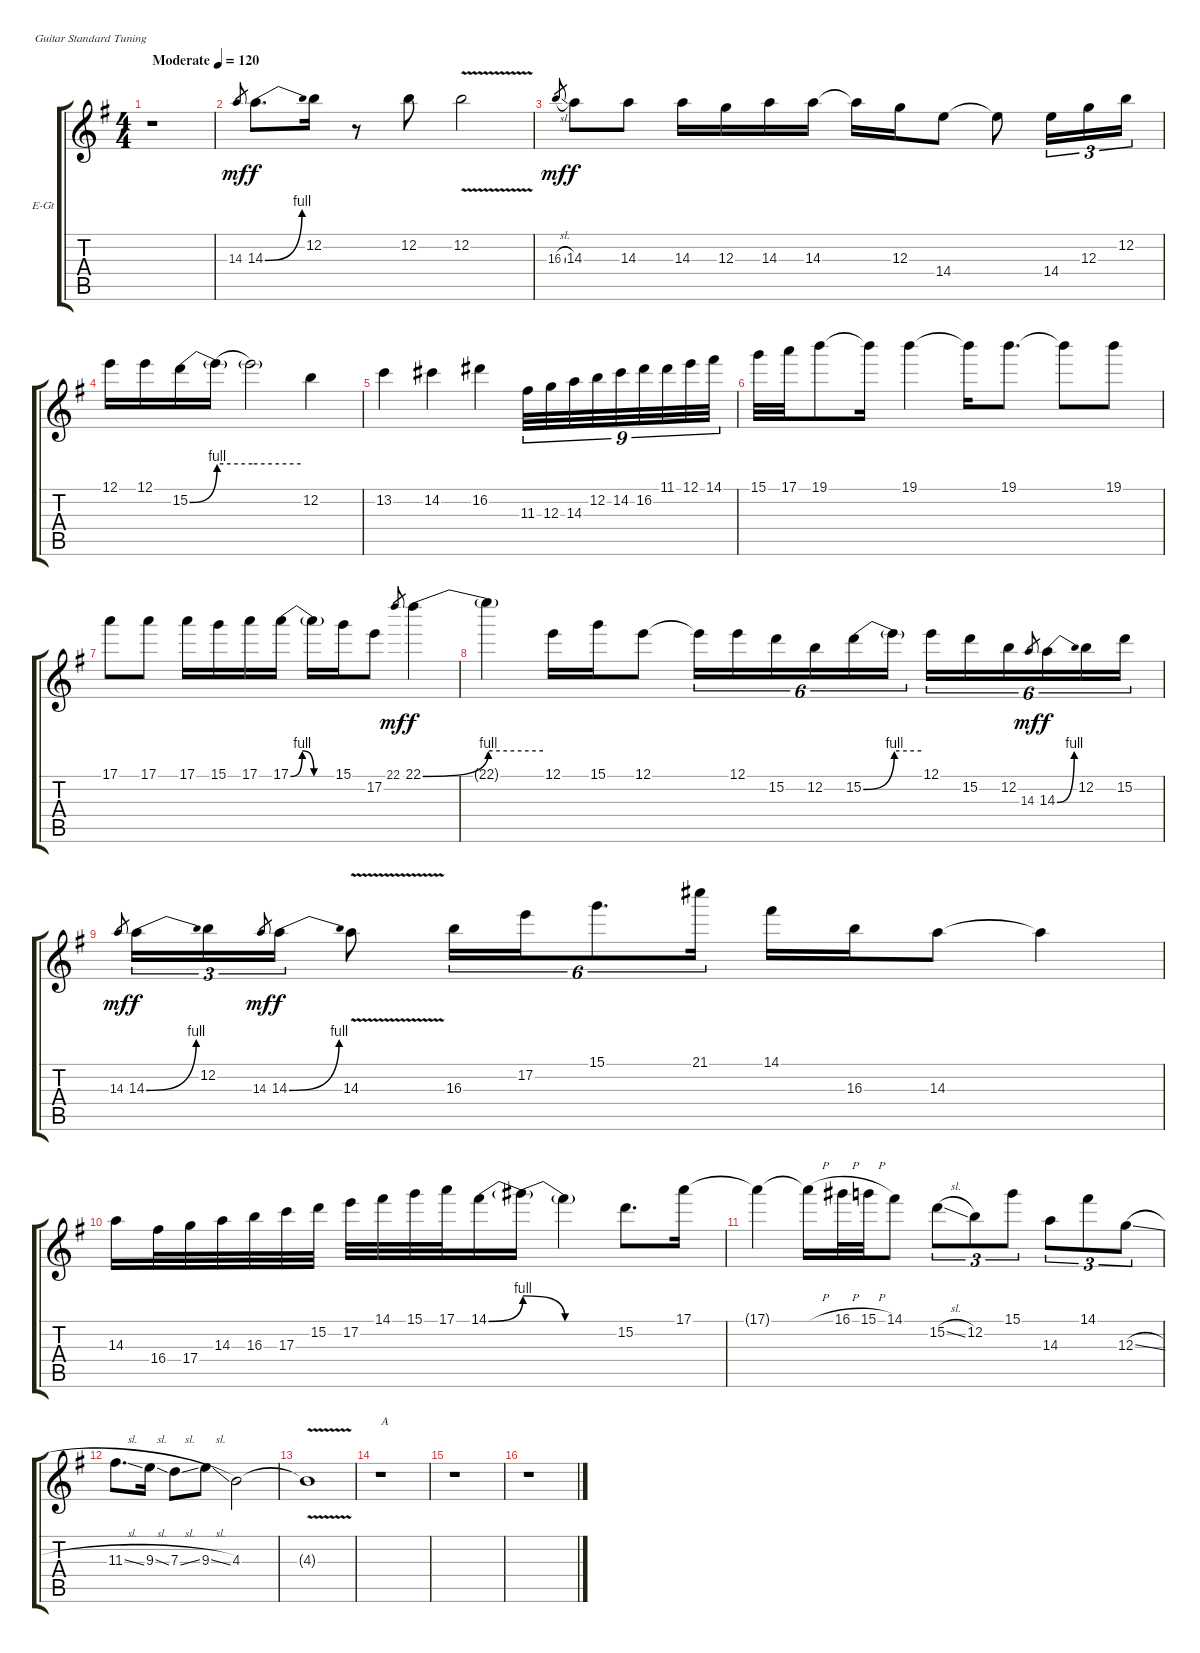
\bracketExtendMode groupsimilarinstruments
\firstSystemTrackNameOrientation horizontal
\otherSystemsTrackNameOrientation horizontal
\track ("YNGWIE GUITAR 1" "E-Gt") {instrument overdrivenguitar}
\staff {score tabs}
\tuning (E4 B3 G3 D3 A2 E2)
\ts (4 4)
\beaming (8 2 2 2 2)
\tempo (120 "Moderate")
\clef g2
\ks eminor
r.1{dy mf instrument overdrivenguitar} |
14.3.8{gr} 14.3{be (bend 0 0 60 4)}.8{d dy f} 12.2.16 r.8 12.2.8 12.2{v}.2 |
16.3{sl}.8{gr dy mf} 14.3.8{dy f} 14.3.8 14.3.16 12.3.16 14.3.16 14.3.16 14.3{t}.16 12.3.16 14.4.8 14.4{t}.8 14.4.16{tu (3 2)} 12.3.16{tu (3 2)} 12.2.16{tu (3 2)} |
12.1.16 12.1.16 15.2{be (bend 0 0 60 4)}.16 15.2{be (hold 0 4 60 4) t}.16 15.2{be (hold 0 4 60 4) t}.2 12.2.4 |
13.2.4 14.2.4 16.2.4 11.3.32{tu (9 8)} 12.3.32{tu (9 8)} 14.3.32{tu (9 8)} 12.2.32{tu (9 8)} 14.2.32{tu (9 8)} 16.2.32{tu (9 8)} 11.1.32{tu (9 8)} 12.1.32{tu (9 8)} 14.1.32{tu (9 8)} |
15.1.32 17.1.32 19.1.8 19.1{t}.16 19.1.4 19.1{t}.16 19.1.8{d} 19.1{t}.8 19.1.8 |
17.1.8 17.1.8 17.1.16 15.1.16 17.1.16 17.1{be (bendrelease 0 0 30 4 30 4 60 0)}.16 17.1{be (hold 0 0 60 0) t}.16 15.1.16 17.2.8 22.1.8{gr dy mf} 22.1{be (bend 0 0 60 4)}.4{dy f} |
22.1{be (hold 0 4 60 4) t}.4 12.1.16 15.1.16 12.1.8 12.1{t}.16{tu (6 4)} 12.1.16{tu (6 4)} 15.2.16{tu (6 4)} 12.2.16{tu (6 4)} 15.2{be (bend 0 0 60 4)}.16{tu (6 4)} 15.2{be (hold 0 4 60 4) t}.16{tu (6 4)} 12.1.16{tu (6 4)} 15.2.16{tu (6 4)} 12.2.16{tu (6 4)} 14.3.8{gr dy mf} 14.3{be (bend 0 0 60 4)}.16{tu (6 4) dy f} 12.2.16{tu (6 4)} 15.2.16{tu (6 4)} |
14.3.8{gr dy mf} 14.3{be (bend 0 0 60 4)}.16{tu (3 2) dy f} 12.2.16{tu (3 2)} 14.3.8{gr dy mf} 14.3{be (bend 0 0 60 4)}.16{tu (3 2) dy f} 14.3{v}.8 16.3.16{tu (6 4)} 17.2.16{tu (6 4)} 15.1.8{d tu (6 4)} 21.1.16{tu (6 4)} 14.1.16 16.3.16 14.3.8 14.3{t}.4 |
14.3.16 16.4.32 17.4.32 14.3.32 16.3.32 17.3.32 15.2.32 17.2.32 14.1.32 15.1.32 17.1.32 14.1{be (bend 0 0 60 4)}.16 14.1{be (release 0 4 60 0) t}.16 14.1{be (hold 0 0 60 0) t}.4 15.2.8{d} 17.1.16 |
17.1{t}.4 17.1{h t}.16 16.1{h}.32 15.1{h}.32 14.1.8 15.2{sl}.8{tu (3 2)} 12.2.8{tu (3 2)} 15.1.8{tu (3 2)} 14.3.8{tu (3 2)} 14.1.8{tu (3 2)} 12.3{sl}.8{tu (3 2)} |
11.3{sl}.8{d} 9.3{sl}.16 7.3{sl}.8 9.3{sl}.8 4.3.2 |
4.3{v t}.1 |
r.1{txt "A"} |
r.1 |
r.1
